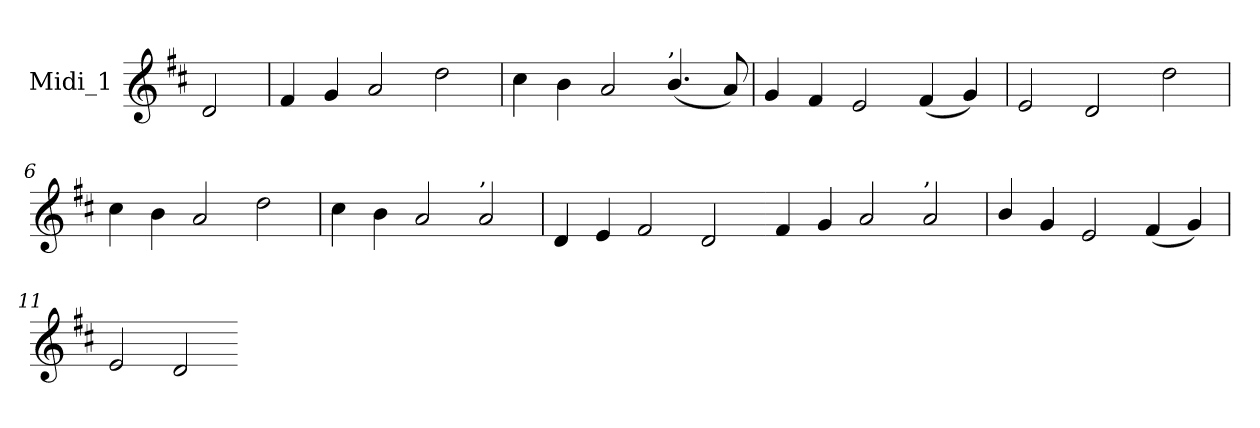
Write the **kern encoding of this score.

**kern
*part1
*staff1
*I"Midi_1
*clefG2
*k[f#c#]
*D:
=
2d
=1
4f#
4g
2a
2dd
=2
4cc#
4b
2a
!LO:TX:a:t=,
(<4.b/
8a)
=3
4g
4f#
2e
(<4f#
4g)
=4
2e
2d
!!LO:LB:g=z
=5-
2dd
=6
4cc#
4b
2a
2dd
=7
4cc#
4b
2a
!LO:TX:a:t=,
2a
=8
4d
4e
2f#
2d
!!LO:LB:g=z
=9-
4f#
4g
2a
!LO:TX:a:t=,
2a
=10
4b/
4g
2e
(<4f#
4g)
=11
2e
2d
=-
*-
